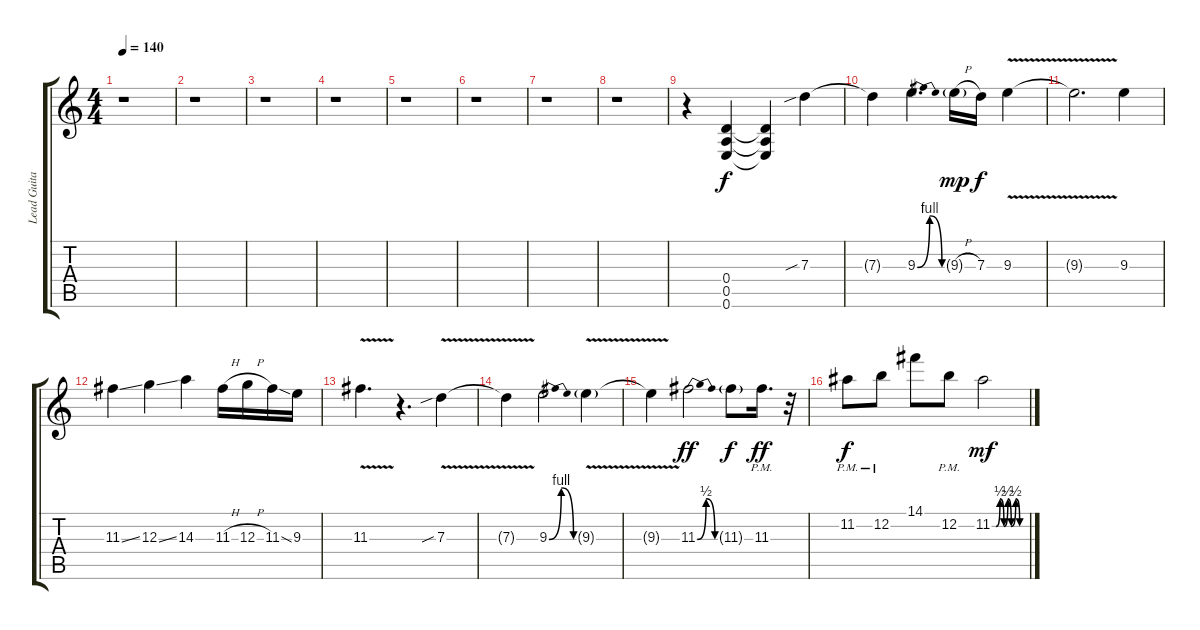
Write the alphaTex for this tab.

\track ("Lead Guitar" "Lead Guita") {instrument distortionguitar}
\staff {score tabs}
\tuning (E4 B3 G3 D3 A2 E2) {hide}
\ts (4 4)
\tempo 140
\clef g2
\ks c
r.1{dy f} |
r.1 |
r.1 |
r.1 |
r.1 |
r.1 |
r.1 |
r.1 |
r.4 (0.4 0.5 0.6).4 (0.4{t} 0.5{t} 0.6{t}).4 7.3{sib}.4 |
7.3{t}.4 9.3{be (bendrelease 0 0 15 4 45 4 60 0)}.4{d} 9.3{h g}.16{dy mp} 7.3.16{dy f} 9.3{v}.4 |
9.3{t}.2{d} 9.3.4 |
11.3{ss}.4 12.3{ss}.4 14.3.4 11.3{h}.16 12.3{h}.16 11.3{ss}.16 9.3.16 |
11.3{v}.4{d} r.4{d} 7.3{v sib}.4 |
7.3{t}.4 9.3{be (bendrelease 0 0 10 4 38 4 60 0)}.2 9.3{v g}.4 |
9.3{t}.4 11.3{be (bendrelease 0 0 15 2 45 2 60 0)}.2{dy ff} 11.3{g}.8{dy f} 11.3{pm}.16{d dy ff} r.32 |
11.2{pm}.8{dy f} 12.2{pm}.8 14.1.8 12.2{pm}.8 11.2{be (custom 0 0 7 0 14 2 21 0 28 2 34 0 42 2 49 0 60 0)}.2{dy mf}
